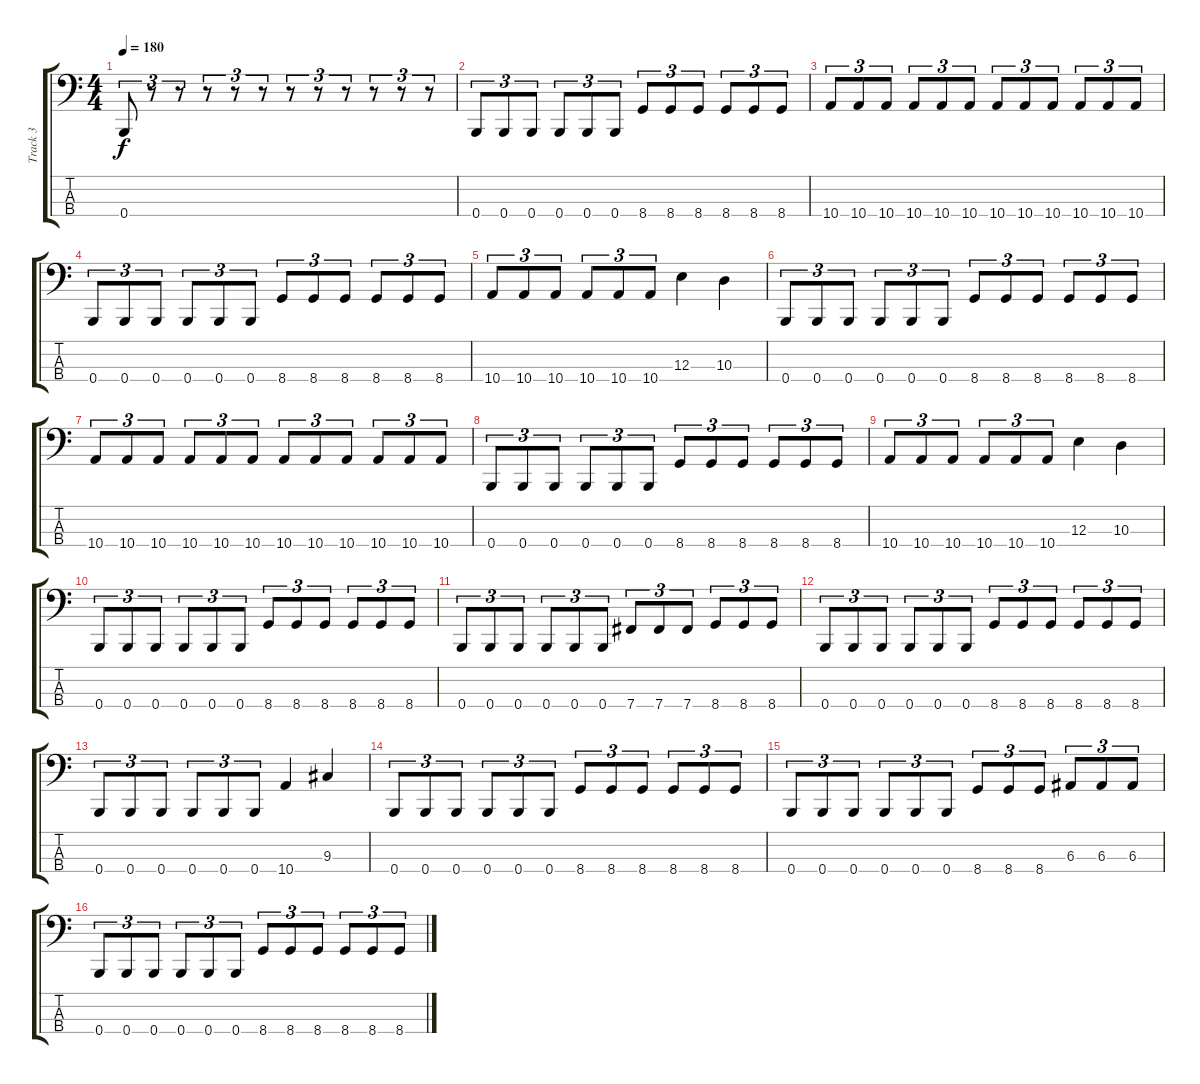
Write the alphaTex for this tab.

\track ("Track 3" "Track 3") {instrument electricbasspick}
\staff {score tabs}
\tuning (D2 A1 E1 B0) {hide}
\ts (4 4)
\tempo 180
\clef f4
\ks c
0.4.8{tu (3 2) dy f} r.8{tu (3 2)} r.8{tu (3 2)} r.8{tu (3 2)} r.8{tu (3 2)} r.8{tu (3 2)} r.8{tu (3 2)} r.8{tu (3 2)} r.8{tu (3 2)} r.8{tu (3 2)} r.8{tu (3 2)} r.8{tu (3 2)} |
0.4.8{tu (3 2)} 0.4.8{tu (3 2)} 0.4.8{tu (3 2)} 0.4.8{tu (3 2)} 0.4.8{tu (3 2)} 0.4.8{tu (3 2)} 8.4.8{tu (3 2)} 8.4.8{tu (3 2)} 8.4.8{tu (3 2)} 8.4.8{tu (3 2)} 8.4.8{tu (3 2)} 8.4.8{tu (3 2)} |
10.4.8{tu (3 2)} 10.4.8{tu (3 2)} 10.4.8{tu (3 2)} 10.4.8{tu (3 2)} 10.4.8{tu (3 2)} 10.4.8{tu (3 2)} 10.4.8{tu (3 2)} 10.4.8{tu (3 2)} 10.4.8{tu (3 2)} 10.4.8{tu (3 2)} 10.4.8{tu (3 2)} 10.4.8{tu (3 2)} |
0.4.8{tu (3 2)} 0.4.8{tu (3 2)} 0.4.8{tu (3 2)} 0.4.8{tu (3 2)} 0.4.8{tu (3 2)} 0.4.8{tu (3 2)} 8.4.8{tu (3 2)} 8.4.8{tu (3 2)} 8.4.8{tu (3 2)} 8.4.8{tu (3 2)} 8.4.8{tu (3 2)} 8.4.8{tu (3 2)} |
10.4.8{tu (3 2)} 10.4.8{tu (3 2)} 10.4.8{tu (3 2)} 10.4.8{tu (3 2)} 10.4.8{tu (3 2)} 10.4.8{tu (3 2)} 12.3.4 10.3.4 |
0.4.8{tu (3 2)} 0.4.8{tu (3 2)} 0.4.8{tu (3 2)} 0.4.8{tu (3 2)} 0.4.8{tu (3 2)} 0.4.8{tu (3 2)} 8.4.8{tu (3 2)} 8.4.8{tu (3 2)} 8.4.8{tu (3 2)} 8.4.8{tu (3 2)} 8.4.8{tu (3 2)} 8.4.8{tu (3 2)} |
10.4.8{tu (3 2)} 10.4.8{tu (3 2)} 10.4.8{tu (3 2)} 10.4.8{tu (3 2)} 10.4.8{tu (3 2)} 10.4.8{tu (3 2)} 10.4.8{tu (3 2)} 10.4.8{tu (3 2)} 10.4.8{tu (3 2)} 10.4.8{tu (3 2)} 10.4.8{tu (3 2)} 10.4.8{tu (3 2)} |
0.4.8{tu (3 2)} 0.4.8{tu (3 2)} 0.4.8{tu (3 2)} 0.4.8{tu (3 2)} 0.4.8{tu (3 2)} 0.4.8{tu (3 2)} 8.4.8{tu (3 2)} 8.4.8{tu (3 2)} 8.4.8{tu (3 2)} 8.4.8{tu (3 2)} 8.4.8{tu (3 2)} 8.4.8{tu (3 2)} |
10.4.8{tu (3 2)} 10.4.8{tu (3 2)} 10.4.8{tu (3 2)} 10.4.8{tu (3 2)} 10.4.8{tu (3 2)} 10.4.8{tu (3 2)} 12.3.4 10.3.4 |
0.4.8{tu (3 2)} 0.4.8{tu (3 2)} 0.4.8{tu (3 2)} 0.4.8{tu (3 2)} 0.4.8{tu (3 2)} 0.4.8{tu (3 2)} 8.4.8{tu (3 2)} 8.4.8{tu (3 2)} 8.4.8{tu (3 2)} 8.4.8{tu (3 2)} 8.4.8{tu (3 2)} 8.4.8{tu (3 2)} |
0.4.8{tu (3 2)} 0.4.8{tu (3 2)} 0.4.8{tu (3 2)} 0.4.8{tu (3 2)} 0.4.8{tu (3 2)} 0.4.8{tu (3 2)} 7.4.8{tu (3 2)} 7.4.8{tu (3 2)} 7.4.8{tu (3 2)} 8.4.8{tu (3 2)} 8.4.8{tu (3 2)} 8.4.8{tu (3 2)} |
0.4.8{tu (3 2)} 0.4.8{tu (3 2)} 0.4.8{tu (3 2)} 0.4.8{tu (3 2)} 0.4.8{tu (3 2)} 0.4.8{tu (3 2)} 8.4.8{tu (3 2)} 8.4.8{tu (3 2)} 8.4.8{tu (3 2)} 8.4.8{tu (3 2)} 8.4.8{tu (3 2)} 8.4.8{tu (3 2)} |
0.4.8{tu (3 2)} 0.4.8{tu (3 2)} 0.4.8{tu (3 2)} 0.4.8{tu (3 2)} 0.4.8{tu (3 2)} 0.4.8{tu (3 2)} 10.4.4 9.3.4 |
0.4.8{tu (3 2)} 0.4.8{tu (3 2)} 0.4.8{tu (3 2)} 0.4.8{tu (3 2)} 0.4.8{tu (3 2)} 0.4.8{tu (3 2)} 8.4.8{tu (3 2)} 8.4.8{tu (3 2)} 8.4.8{tu (3 2)} 8.4.8{tu (3 2)} 8.4.8{tu (3 2)} 8.4.8{tu (3 2)} |
0.4.8{tu (3 2)} 0.4.8{tu (3 2)} 0.4.8{tu (3 2)} 0.4.8{tu (3 2)} 0.4.8{tu (3 2)} 0.4.8{tu (3 2)} 8.4.8{tu (3 2)} 8.4.8{tu (3 2)} 8.4.8{tu (3 2)} 6.3.8{tu (3 2)} 6.3.8{tu (3 2)} 6.3.8{tu (3 2)} |
0.4.8{tu (3 2)} 0.4.8{tu (3 2)} 0.4.8{tu (3 2)} 0.4.8{tu (3 2)} 0.4.8{tu (3 2)} 0.4.8{tu (3 2)} 8.4.8{tu (3 2)} 8.4.8{tu (3 2)} 8.4.8{tu (3 2)} 8.4.8{tu (3 2)} 8.4.8{tu (3 2)} 8.4.8{tu (3 2)}
